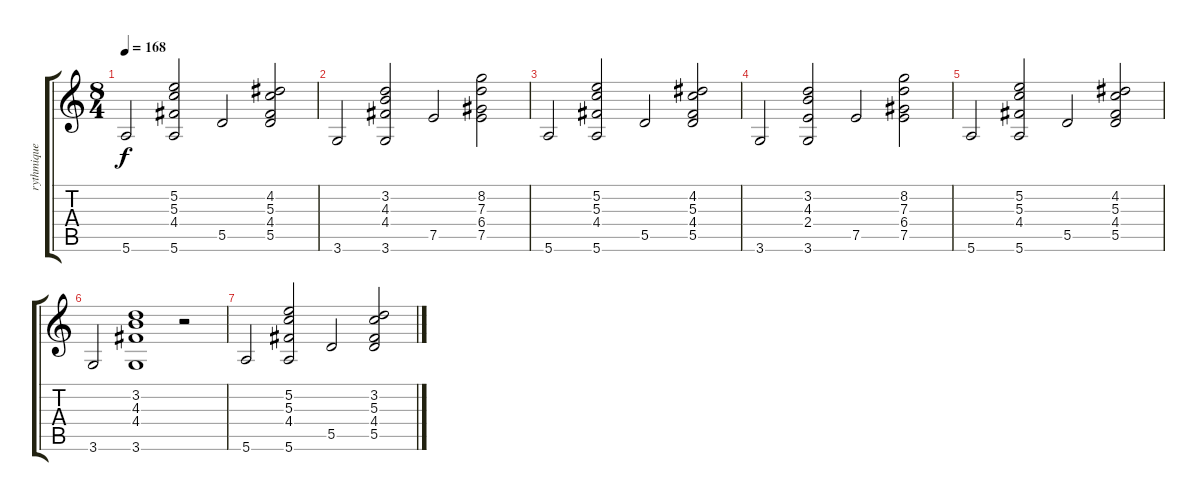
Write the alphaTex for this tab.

\track ("rythmique" "rythmique") {instrument acousticguitarnylon}
\staff {score tabs}
\tuning (E4 B3 G3 D3 A2 E2) {hide}
\ts (8 4)
\tempo 168
\clef g2
\ks c
5.6.2{dy f} (5.2 5.3 4.4 5.6).2 5.5.2 (4.2 5.3 4.4 5.5).2 |
3.6.2 (3.2 4.3 4.4 3.6).2 7.5.2 (8.2 7.3 6.4 7.5).2 |
5.6.2 (5.2 5.3 4.4 5.6).2 5.5.2 (4.2 5.3 4.4 5.5).2 |
3.6.2 (3.2 4.3 2.4 3.6).2 7.5.2 (8.2 7.3 6.4 7.5).2 |
5.6.2 (5.2 5.3 4.4 5.6).2 5.5.2 (4.2 5.3 4.4 5.5).2 |
3.6.2 (3.2 4.3 4.4 3.6).1 r.2 |
5.6.2 (5.2 5.3 4.4 5.6).2 5.5.2 (3.2 5.3 4.4 5.5).2
